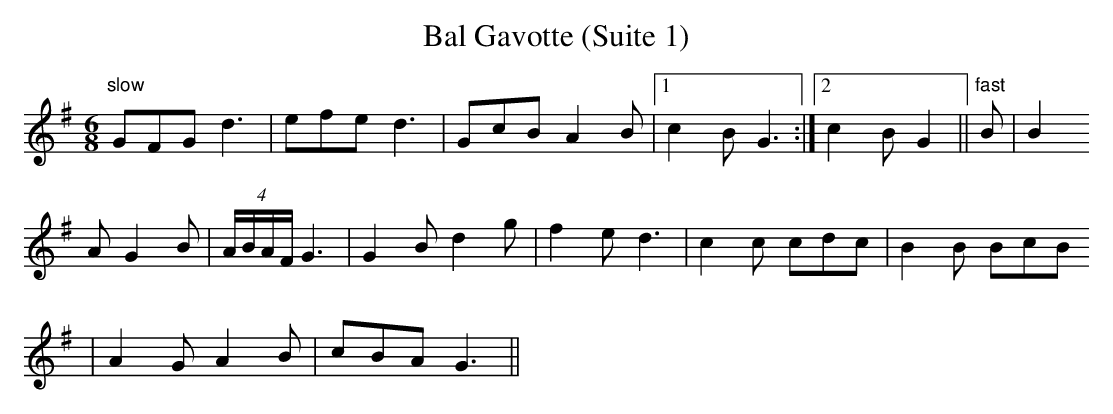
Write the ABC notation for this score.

X:1
T:Bal Gavotte (Suite 1)
M:6/8
L:1/8
K:G
"slow" GFG d3  |efe d3  |GcB A2  B|1c2  B G3   :|2 c2  B G2 ||"fast"B|B2
 A G2 B|(4A/2B/2A/2F/2 G3  |G2  B d2  g|f2  e  d3  |c2  c cdc |B2  B BcB
|A2  G A2  B|cBA G3   ||
